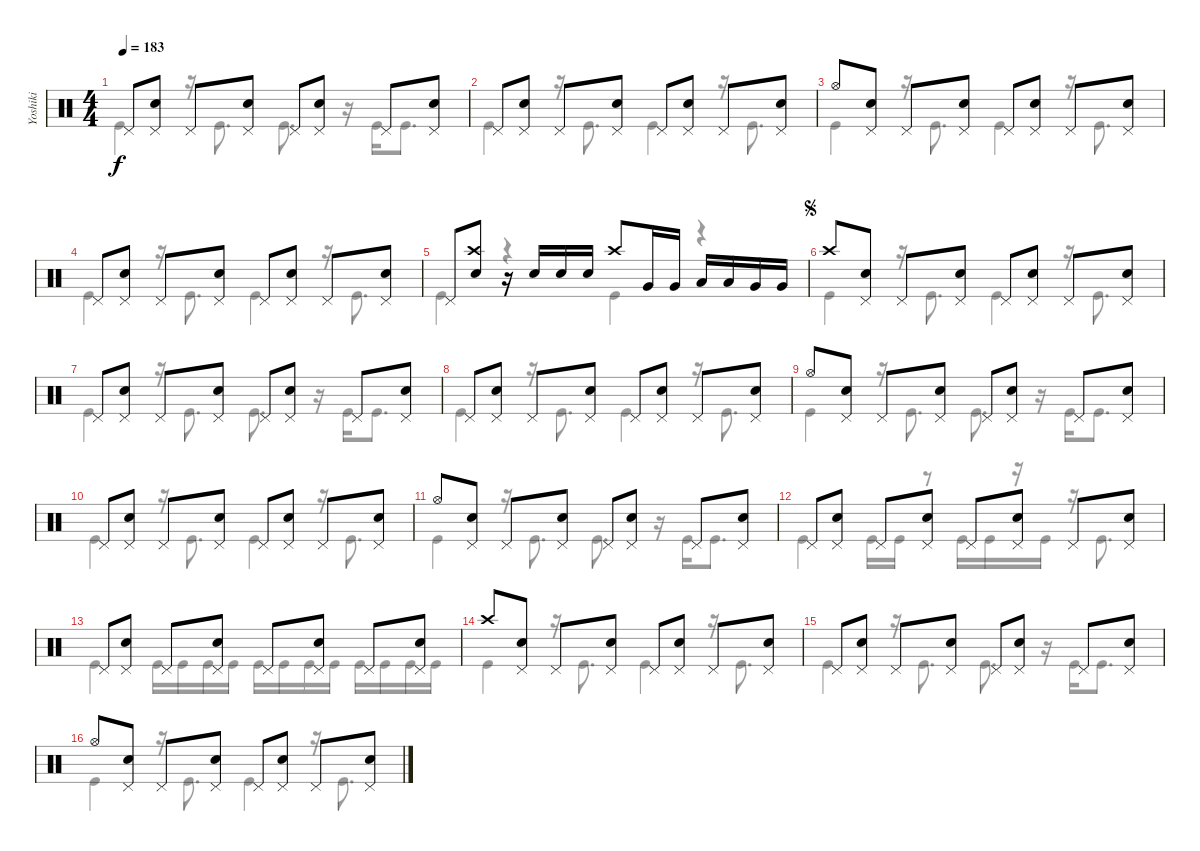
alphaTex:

\track ("Yoshiki" "Yoshiki") {instrument percussion}
\staff {score}
\articulation defaults
\voice
\ts (4 4)
\tempo 183
\clef neutral
\ks c "Pedal Hi-Hat (hit)".8{dy f}
("Pedal Hi-Hat (hit)" "Snare (hit) 2").8 "Pedal Hi-Hat (hit)".8 ("Pedal Hi-Hat (hit)" "Snare (hit) 2").8 "Pedal Hi-Hat (hit)".8 ("Pedal Hi-Hat (hit)" "Snare (hit) 2").8 "Pedal Hi-Hat (hit)".8 ("Pedal Hi-Hat (hit)" "Snare (hit) 2").8 |
"Pedal Hi-Hat (hit)".8 ("Pedal Hi-Hat (hit)" "Snare (hit) 2").8 "Pedal Hi-Hat (hit)".8 ("Pedal Hi-Hat (hit)" "Snare (hit) 2").8 "Pedal Hi-Hat (hit)".8 ("Pedal Hi-Hat (hit)" "Snare (hit) 2").8 "Pedal Hi-Hat (hit)".8 ("Pedal Hi-Hat (hit)" "Snare (hit) 2").8 |
"Hi-Hat (open)".8 ("Pedal Hi-Hat (hit)" "Snare (hit) 2").8 "Pedal Hi-Hat (hit)".8 ("Pedal Hi-Hat (hit)" "Snare (hit) 2").8 "Pedal Hi-Hat (hit)".8 ("Pedal Hi-Hat (hit)" "Snare (hit) 2").8 "Pedal Hi-Hat (hit)".8 ("Pedal Hi-Hat (hit)" "Snare (hit) 2").8 |
"Pedal Hi-Hat (hit)".8 ("Pedal Hi-Hat (hit)" "Snare (hit) 2").8 "Pedal Hi-Hat (hit)".8 ("Pedal Hi-Hat (hit)" "Snare (hit) 2").8 "Pedal Hi-Hat (hit)".8 ("Pedal Hi-Hat (hit)" "Snare (hit) 2").8 "Pedal Hi-Hat (hit)".8 ("Pedal Hi-Hat (hit)" "Snare (hit) 2").8 |
"Pedal Hi-Hat (hit)".8 ("Crash high (hit)" "Snare (hit) 2").8 r.16 "Snare (hit) 2".16 "Snare (hit) 2".16 "Snare (hit) 2".16 "Crash high (hit)".8 "Very Low Tom (hit)".16 "Very Low Tom (hit)".16 "Low Tom (hit)".16 "Low Tom (hit)".16 "Very Low Tom (hit)".16 "Very Low Tom (hit)".16 |
\jump segno "Crash high (hit)".8
("Pedal Hi-Hat (hit)" "Snare (hit) 2").8 "Pedal Hi-Hat (hit)".8 ("Pedal Hi-Hat (hit)" "Snare (hit) 2").8 "Pedal Hi-Hat (hit)".8 ("Pedal Hi-Hat (hit)" "Snare (hit) 2").8 "Pedal Hi-Hat (hit)".8 ("Pedal Hi-Hat (hit)" "Snare (hit) 2").8 |
"Pedal Hi-Hat (hit)".8 ("Pedal Hi-Hat (hit)" "Snare (hit) 2").8 "Pedal Hi-Hat (hit)".8 ("Pedal Hi-Hat (hit)" "Snare (hit) 2").8 "Pedal Hi-Hat (hit)".8 ("Pedal Hi-Hat (hit)" "Snare (hit) 2").8 "Pedal Hi-Hat (hit)".8 ("Pedal Hi-Hat (hit)" "Snare (hit) 2").8 |
"Pedal Hi-Hat (hit)".8 ("Pedal Hi-Hat (hit)" "Snare (hit) 2").8 "Pedal Hi-Hat (hit)".8 ("Pedal Hi-Hat (hit)" "Snare (hit) 2").8 "Pedal Hi-Hat (hit)".8 ("Pedal Hi-Hat (hit)" "Snare (hit) 2").8 "Pedal Hi-Hat (hit)".8 ("Pedal Hi-Hat (hit)" "Snare (hit) 2").8 |
"Hi-Hat (open)".8 ("Pedal Hi-Hat (hit)" "Snare (hit) 2").8 "Pedal Hi-Hat (hit)".8 ("Pedal Hi-Hat (hit)" "Snare (hit) 2").8 "Pedal Hi-Hat (hit)".8 ("Pedal Hi-Hat (hit)" "Snare (hit) 2").8 "Pedal Hi-Hat (hit)".8 ("Pedal Hi-Hat (hit)" "Snare (hit) 2").8 |
"Pedal Hi-Hat (hit)".8 ("Pedal Hi-Hat (hit)" "Snare (hit) 2").8 "Pedal Hi-Hat (hit)".8 ("Pedal Hi-Hat (hit)" "Snare (hit) 2").8 "Pedal Hi-Hat (hit)".8 ("Pedal Hi-Hat (hit)" "Snare (hit) 2").8 "Pedal Hi-Hat (hit)".8 ("Pedal Hi-Hat (hit)" "Snare (hit) 2").8 |
"Hi-Hat (open)".8 ("Pedal Hi-Hat (hit)" "Snare (hit) 2").8 "Pedal Hi-Hat (hit)".8 ("Pedal Hi-Hat (hit)" "Snare (hit) 2").8 "Pedal Hi-Hat (hit)".8 ("Pedal Hi-Hat (hit)" "Snare (hit) 2").8 "Pedal Hi-Hat (hit)".8 ("Pedal Hi-Hat (hit)" "Snare (hit) 2").8 |
"Pedal Hi-Hat (hit)".8 ("Pedal Hi-Hat (hit)" "Snare (hit) 2").8 "Pedal Hi-Hat (hit)".8 ("Pedal Hi-Hat (hit)" "Snare (hit) 2").8 "Pedal Hi-Hat (hit)".8 ("Pedal Hi-Hat (hit)" "Snare (hit) 2").8 "Pedal Hi-Hat (hit)".8 ("Pedal Hi-Hat (hit)" "Snare (hit) 2").8 |
"Pedal Hi-Hat (hit)".8 ("Pedal Hi-Hat (hit)" "Snare (hit) 2").8 "Pedal Hi-Hat (hit)".8 ("Pedal Hi-Hat (hit)" "Snare (hit) 2").8 "Pedal Hi-Hat (hit)".8 ("Pedal Hi-Hat (hit)" "Snare (hit) 2").8 "Pedal Hi-Hat (hit)".8 ("Pedal Hi-Hat (hit)" "Snare (hit) 2").8 |
"Crash high (hit)".8 ("Pedal Hi-Hat (hit)" "Snare (hit) 2").8 "Pedal Hi-Hat (hit)".8 ("Pedal Hi-Hat (hit)" "Snare (hit) 2").8 "Pedal Hi-Hat (hit)".8 ("Pedal Hi-Hat (hit)" "Snare (hit) 2").8 "Pedal Hi-Hat (hit)".8 ("Pedal Hi-Hat (hit)" "Snare (hit) 2").8 |
"Pedal Hi-Hat (hit)".8 ("Pedal Hi-Hat (hit)" "Snare (hit) 2").8 "Pedal Hi-Hat (hit)".8 ("Pedal Hi-Hat (hit)" "Snare (hit) 2").8 "Pedal Hi-Hat (hit)".8 ("Pedal Hi-Hat (hit)" "Snare (hit) 2").8 "Pedal Hi-Hat (hit)".8 ("Pedal Hi-Hat (hit)" "Snare (hit) 2").8 |
"Hi-Hat (open)".8 ("Pedal Hi-Hat (hit)" "Snare (hit) 2").8 "Pedal Hi-Hat (hit)".8 ("Pedal Hi-Hat (hit)" "Snare (hit) 2").8 "Pedal Hi-Hat (hit)".8 ("Pedal Hi-Hat (hit)" "Snare (hit) 2").8 "Pedal Hi-Hat (hit)".8 ("Pedal Hi-Hat (hit)" "Snare (hit) 2").8
\voice
\clef neutral
\ottava regular
\simile none
\ks c "Kick (hit)".4{dy f}
r.16 "Kick (hit)".8{d} "Kick (hit)".8{d} r.16 "Kick (hit)".16 "Kick (hit)".8{d} |
"Kick (hit)".4 r.16 "Kick (hit)".8{d} "Kick (hit)".4 r.16 "Kick (hit)".8{d} |
"Kick (hit)".4 r.16 "Kick (hit)".8{d} "Kick (hit)".4 r.16 "Kick (hit)".8{d} |
"Kick (hit)".4 r.16 "Kick (hit)".8{d} "Kick (hit)".4 r.16 "Kick (hit)".8{d} |
"Kick (hit)".4 r.4 "Kick (hit)".4 r.4 |
"Kick (hit)".4 r.16 "Kick (hit)".8{d} "Kick (hit)".4 r.16 "Kick (hit)".8{d} |
"Kick (hit)".4 r.16 "Kick (hit)".8{d} "Kick (hit)".8{d} r.16 "Kick (hit)".16 "Kick (hit)".8{d} |
"Kick (hit)".4 r.16 "Kick (hit)".8{d} "Kick (hit)".4 r.16 "Kick (hit)".8{d} |
"Kick (hit)".4 r.16 "Kick (hit)".8{d} "Kick (hit)".8{d} r.16 "Kick (hit)".16 "Kick (hit)".8{d} |
"Kick (hit)".4 r.16 "Kick (hit)".8{d} "Kick (hit)".4 r.16 "Kick (hit)".8{d} |
"Kick (hit)".4 r.16 "Kick (hit)".8{d} "Kick (hit)".8{d} r.16 "Kick (hit)".16 "Kick (hit)".8{d} |
"Kick (hit)".4 "Kick (hit)".16 "Kick (hit)".16 r.8 "Kick (hit)".16 "Kick (hit)".16 r.16 "Kick (hit)".16 r.16 "Kick (hit)".8{d} |
"Kick (hit)".4 "Kick (hit)".16 "Kick (hit)".16 "Kick (hit)".16 "Kick (hit)".16 "Kick (hit)".16 "Kick (hit)".16 "Kick (hit)".16 "Kick (hit)".16 "Kick (hit)".16 "Kick (hit)".16 "Kick (hit)".16 "Kick (hit)".16 |
"Kick (hit)".4 r.16 "Kick (hit)".8{d} "Kick (hit)".4 r.16 "Kick (hit)".8{d} |
"Kick (hit)".4 r.16 "Kick (hit)".8{d} "Kick (hit)".8{d} r.16 "Kick (hit)".16 "Kick (hit)".8{d} |
"Kick (hit)".4 r.16 "Kick (hit)".8{d} "Kick (hit)".4 r.16 "Kick (hit)".8{d}
